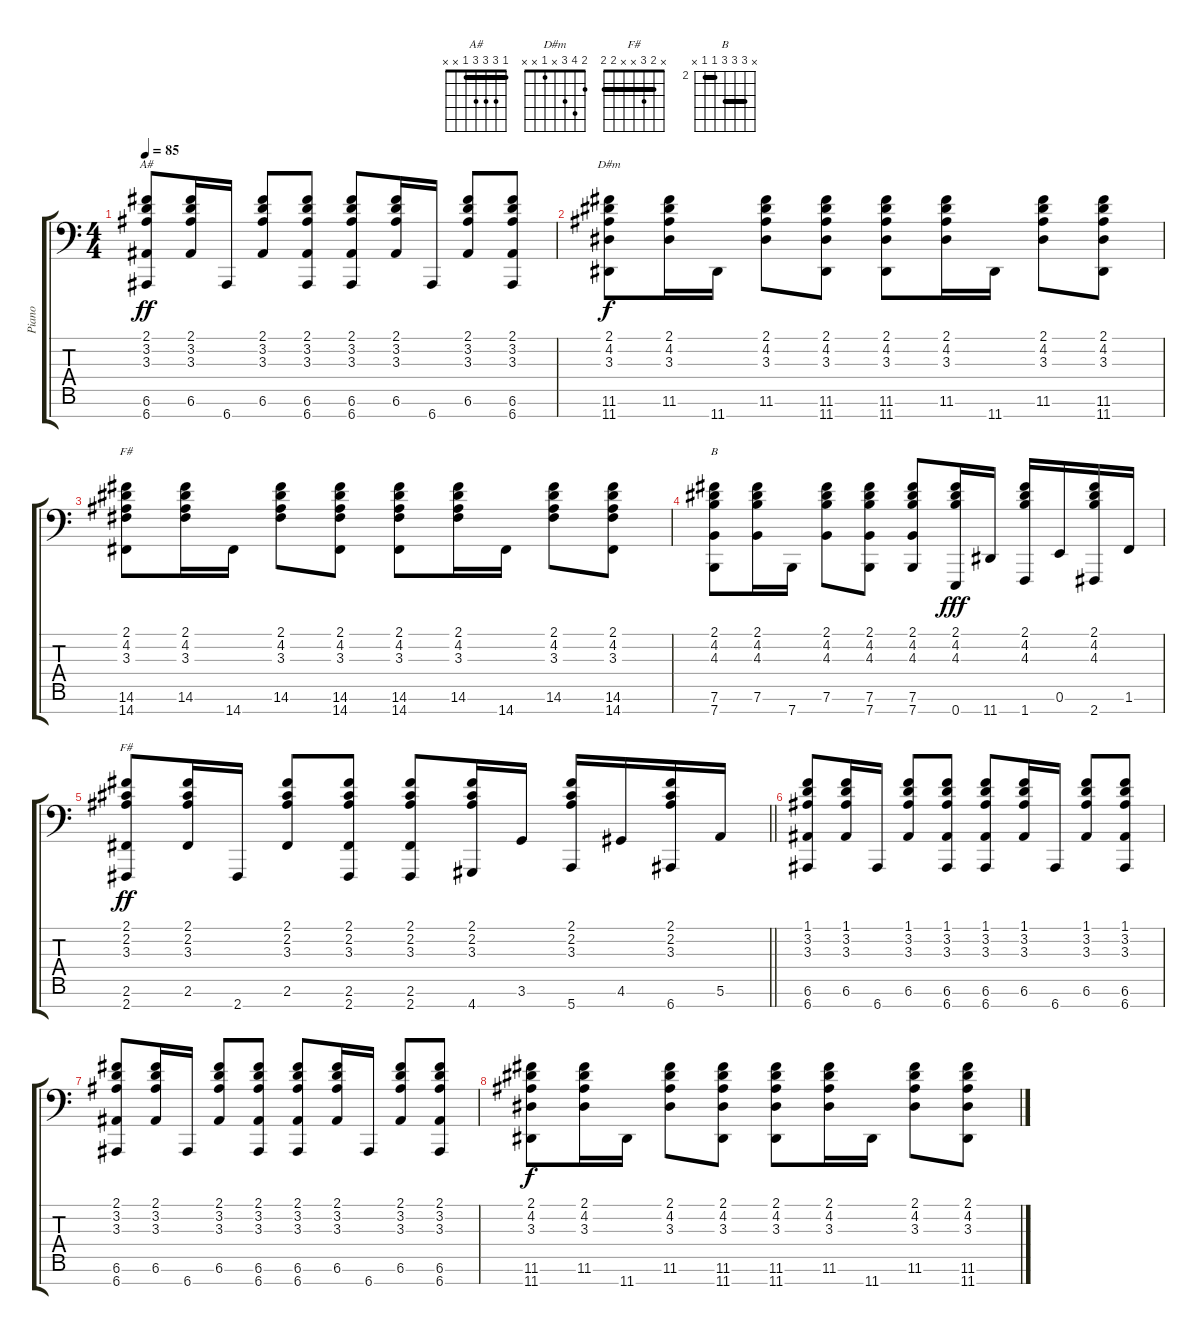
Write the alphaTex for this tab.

\track ("Piano" "Piano") {instrument acousticgrandpiano}
\staff {score tabs}
\tuning (E4 B3 G3 D3 A2 E2 E1) {hide}
\chord ("A#" 1 3 3 3 1 x x) {barre 1}
\chord ("D#m" 2 4 3 x 1 x x)
\chord ("F#" 2 2 3 x x 2 x) {barre 2}
\chord ("B" x 4 4 4 2 2 x) {firstfret 2 barre (2 4)}
\chord ("F#" x 2 3 x x 2 2) {barre 2}
\ts (4 4)
\tempo 85
\clef f4
\ks c
(2.1 3.2 3.3 6.6 6.7).8{ch "A#" dy ff} (2.1 3.2 3.3 6.6).16 6.7.16 (2.1 3.2 3.3 6.6).8 (2.1 3.2 3.3 6.6 6.7).8 (2.1 3.2 3.3 6.6 6.7).8 (2.1 3.2 3.3 6.6).16 6.7.16 (2.1 3.2 3.3 6.6).8 (2.1 3.2 3.3 6.6 6.7).8 |
(2.1 4.2 3.3 11.6 11.7).8{ch "D#m" dy f} (2.1 4.2 3.3 11.6).16 11.7.16 (2.1 4.2 3.3 11.6).8 (2.1 4.2 3.3 11.6 11.7).8 (2.1 4.2 3.3 11.6 11.7).8 (2.1 4.2 3.3 11.6).16 11.7.16 (2.1 4.2 3.3 11.6).8 (2.1 4.2 3.3 11.6 11.7).8 |
(2.1 4.2 3.3 14.6 14.7).8{ch "F#"} (2.1 4.2 3.3 14.6).16 14.7.16 (2.1 4.2 3.3 14.6).8 (2.1 4.2 3.3 14.6 14.7).8 (2.1 4.2 3.3 14.6 14.7).8 (2.1 4.2 3.3 14.6).16 14.7.16 (2.1 4.2 3.3 14.6).8 (2.1 4.2 3.3 14.6 14.7).8 |
(2.1 4.2 4.3 7.6 7.7).8{ch "B"} (2.1 4.2 4.3 7.6).16 7.7.16 (2.1 4.2 4.3 7.6).8 (2.1 4.2 4.3 7.6 7.7).8 (2.1 4.2 4.3 7.6 7.7).8 (2.1 4.2 4.3 0.7).16{dy fff} 11.7.16 (2.1 4.2 4.3 1.7).16 0.6.16 (2.1 4.2 4.3 2.7).16 1.6.16 |
\barLineRight lightlight
(2.1 2.2 3.3 2.6 2.7).8{ch "F#" dy ff} (2.1 2.2 3.3 2.6).16 2.7.16 (2.1 2.2 3.3 2.6).8 (2.1 2.2 3.3 2.6 2.7).8 (2.1 2.2 3.3 2.6 2.7).8 (2.1 2.2 3.3 4.7).16 3.6.16 (2.1 2.2 3.3 5.7).16 4.6.16 (2.1 2.2 3.3 6.7).16 5.6.16 |
(1.1 3.2 3.3 6.6 6.7).8 (1.1 3.2 3.3 6.6).16 6.7.16 (1.1 3.2 3.3 6.6).8 (1.1 3.2 3.3 6.6 6.7).8 (1.1 3.2 3.3 6.6 6.7).8 (1.1 3.2 3.3 6.6).16 6.7.16 (1.1 3.2 3.3 6.6).8 (1.1 3.2 3.3 6.6 6.7).8 |
(2.1 3.2 3.3 6.6 6.7).8 (2.1 3.2 3.3 6.6).16 6.7.16 (2.1 3.2 3.3 6.6).8 (2.1 3.2 3.3 6.6 6.7).8 (2.1 3.2 3.3 6.6 6.7).8 (2.1 3.2 3.3 6.6).16 6.7.16 (2.1 3.2 3.3 6.6).8 (2.1 3.2 3.3 6.6 6.7).8 |
(2.1 4.2 3.3 11.6 11.7).8{dy f} (2.1 4.2 3.3 11.6).16 11.7.16 (2.1 4.2 3.3 11.6).8 (2.1 4.2 3.3 11.6 11.7).8 (2.1 4.2 3.3 11.6 11.7).8 (2.1 4.2 3.3 11.6).16 11.7.16 (2.1 4.2 3.3 11.6).8 (2.1 4.2 3.3 11.6 11.7).8
